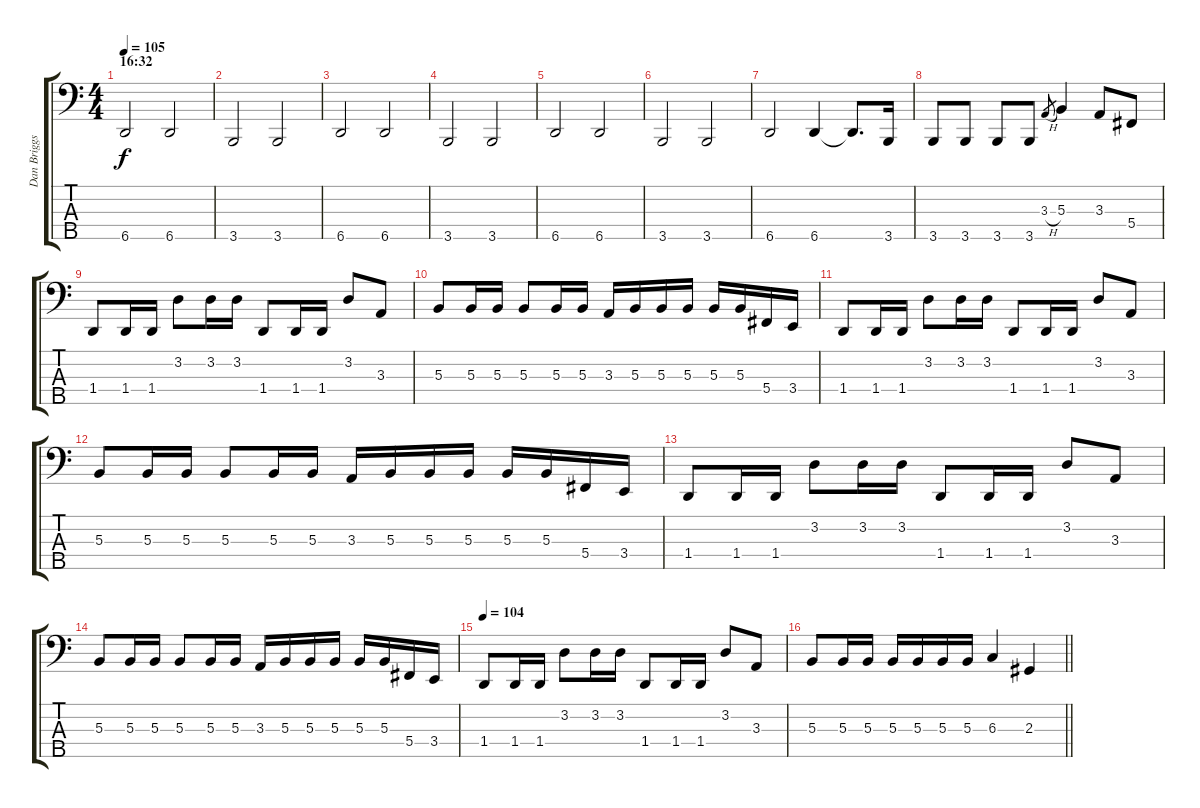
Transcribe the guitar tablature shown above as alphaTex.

\track ("Dan Briggs" "Dan Briggs") {instrument electricbassfinger}
\staff {score tabs}
\tuning (E2 B1 Gb1 Db1 Ab0) {hide}
\ts (4 4)
\section ("" "16:32")
\tempo 105
\clef f4
\ks c
6.5.2{dy f} 6.5.2 |
3.5.2 3.5.2 |
6.5.2 6.5.2 |
3.5.2 3.5.2 |
6.5.2 6.5.2 |
3.5.2 3.5.2 |
6.5.2 6.5.4 6.5{t}.8{d} 3.5.16 |
3.5.8 3.5.8 3.5.8 3.5.8 3.3{h}.8{gr} 5.3.4 3.3.8 5.4.8 |
1.4.8 1.4.16 1.4.16 3.2.8 3.2.16 3.2.16 1.4.8 1.4.16 1.4.16 3.2.8 3.3.8 |
5.3.8 5.3.16 5.3.16 5.3.8 5.3.16 5.3.16 3.3.16 5.3.16 5.3.16 5.3.16 5.3.16 5.3.16 5.4.16 3.4.16 |
1.4.8 1.4.16 1.4.16 3.2.8 3.2.16 3.2.16 1.4.8 1.4.16 1.4.16 3.2.8 3.3.8 |
5.3.8 5.3.16 5.3.16 5.3.8 5.3.16 5.3.16 3.3.16 5.3.16 5.3.16 5.3.16 5.3.16 5.3.16 5.4.16 3.4.16 |
1.4.8 1.4.16 1.4.16 3.2.8 3.2.16 3.2.16 1.4.8 1.4.16 1.4.16 3.2.8 3.3.8 |
5.3.8 5.3.16 5.3.16 5.3.8 5.3.16 5.3.16 3.3.16 5.3.16 5.3.16 5.3.16 5.3.16 5.3.16 5.4.16 3.4.16 |
\tempo 104
1.4.8 1.4.16 1.4.16 3.2.8 3.2.16 3.2.16 1.4.8 1.4.16 1.4.16 3.2.8 3.3.8 |
\barLineRight lightlight
5.3.8 5.3.16 5.3.16 5.3.16 5.3.16 5.3.16 5.3.16 6.3.4 2.3.4
